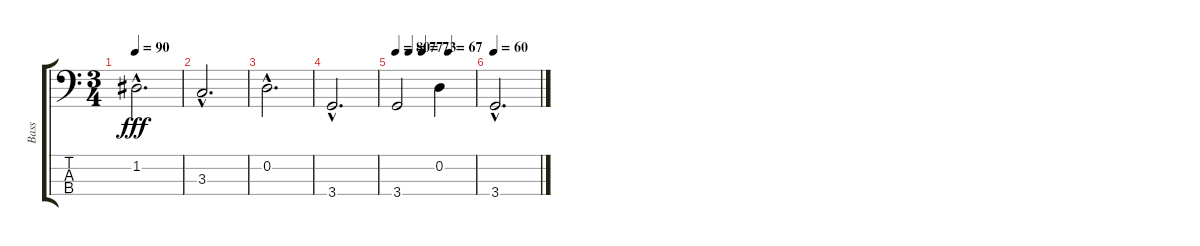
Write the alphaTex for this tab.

\track ("Bass" "Bass") {instrument electricbassfinger}
\staff {score tabs}
\tuning (G2 D2 A1 E1) {hide}
\ts (3 4)
\tempo 90
\clef f4
\ks c
1.2{hac}.2{d dy fff} |
3.3{hac}.2{d} |
0.2{hac}.2{d} |
3.4{hac}.2{d} |
\tempo 80
\tempo (77 0.16666666666666666)
\tempo (73 0.3333333333333333)
\tempo (67 0.6666666666666666)
3.4.2 0.2.4 |
\tempo 60
3.4{hac}.2{d}
